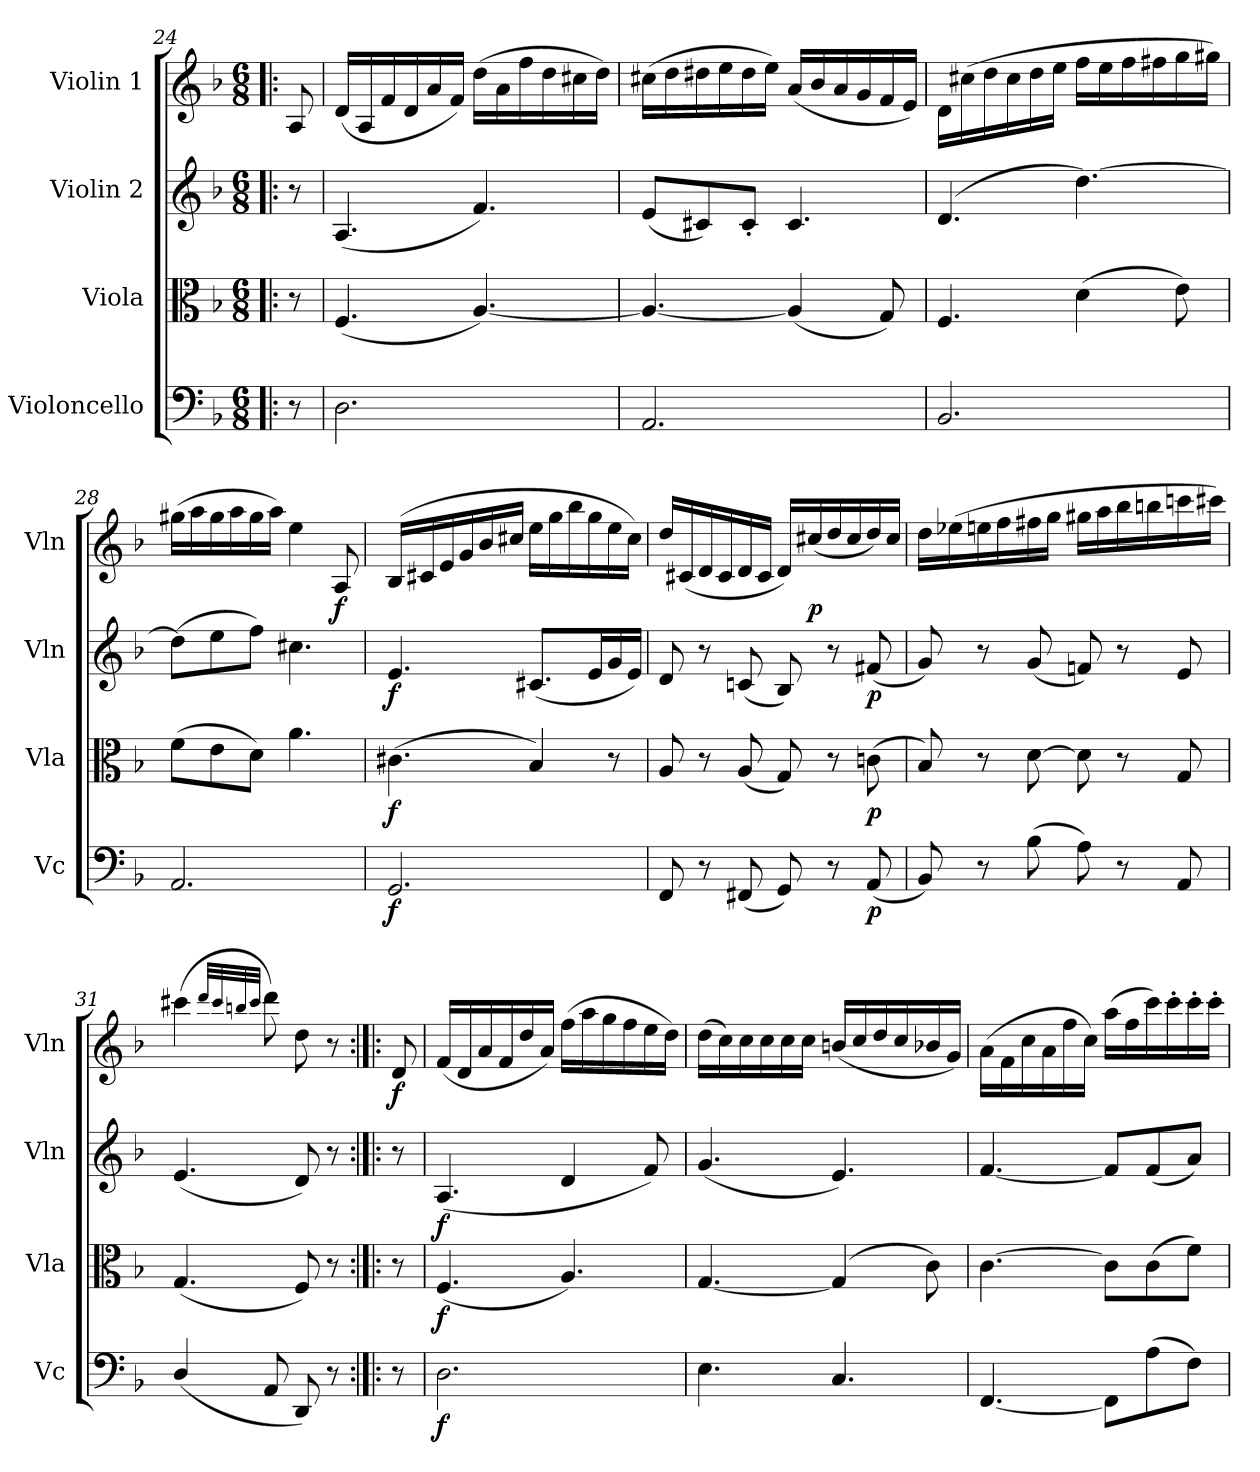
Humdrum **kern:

**kern	**dynam	**kern	**dynam	**kern	**dynam	**kern	**dynam
*part4	*part4	*part3	*part3	*part2	*part2	*part1	*part1
*staff4	*staff4	*staff3	*staff3	*staff2	*staff2	*staff1	*staff1
*I"Violoncello	*	*I"Viola	*	*I"Violin 2	*	*I"Violin 1	*
*I'Vc	*	*I'Vla	*	*I'Vln	*	*I'Vln	*
*clefF4	*	*clefC3	*	*clefG2	*	*clefG2	*
*k[b-]	*	*k[b-]	*	*k[b-]	*	*k[b-]	*
*M6/8	*	*M6/8	*	*M6/8	*	*M6/8	*
=24!|:	=24!|:	=24!|:	=24!|:	=24!|:	=24!|:	=24!|:	=24!|:
8r	.	8r	.	8r	.	8A/	.
=25	=25	=25	=25	=25	=25	=25	=25
2.D\	.	(<4.F/	.	(<4.A/	.	(<16d/LL	.
.	.	.	.	.	.	16A/	.
.	.	.	.	.	.	16f/	.
.	.	.	.	.	.	16d/	.
.	.	.	.	.	.	16a/	.
.	.	.	.	.	.	16f/JJ)	.
.	.	[4.A/)	.	4.f/)	.	(>16dd\LL	.
.	.	.	.	.	.	16a\	.
.	.	.	.	.	.	16ff\	.
.	.	.	.	.	.	16dd\	.
.	.	.	.	.	.	16cc#X\	.
.	.	.	.	.	.	16dd\JJ)	.
=26	=26	=26	=26	=26	=26	=26	=26
2.AA/	.	4.A/_	.	(<8e/L	.	(>16cc#X\LL	.
.	.	.	.	.	.	16dd\	.
.	.	.	.	8c#X/)	.	16dd#X\	.
.	.	.	.	.	.	16ee\	.
.	.	.	.	8c#'/J	.	16dd#\	.
.	.	.	.	.	.	16ee\JJ)	.
.	.	(<4A/]	.	4.c#/	.	(<16a/LL	.
.	.	.	.	.	.	16b-/	.
.	.	.	.	.	.	16a/	.
.	.	.	.	.	.	16g/	.
.	.	8G/)	.	.	.	16f/	.
.	.	.	.	.	.	16e/JJ)	.
=27	=27	=27	=27	=27	=27	=27	=27
2.BB-/	.	4.F/	.	(>4.d/	.	16d\LL	.
.	.	.	.	.	.	(>16cc#X\	.
.	.	.	.	.	.	16dd\	.
.	.	.	.	.	.	16cc#\	.
.	.	.	.	.	.	16dd\	.
.	.	.	.	.	.	16ee\JJ	.
.	.	(>4d\	.	[4.dd\)	.	16ff\LL	.
.	.	.	.	.	.	16ee\	.
.	.	.	.	.	.	16ff\	.
.	.	.	.	.	.	16ff#X\	.
.	.	8e\)	.	.	.	16gg\	.
.	.	.	.	.	.	16gg#X\JJ)	.
=28	=28	=28	=28	=28	=28	=28	=28
2.AA/	.	(>8f\L	.	(>8dd\L]	.	(>16gg#X\LL	.
.	.	.	.	.	.	16aa\	.
.	.	8e\	.	8ee\	.	16gg#\	.
.	.	.	.	.	.	16aa\	.
.	.	8d\J)	.	8ff\J)	.	16gg#\	.
.	.	.	.	.	.	16aa\JJ)	.
.	.	4.a\	.	4.cc#X\	.	4ee\	.
!	!	!	!	!	!	!	!LO:DY:b
.	.	.	.	.	.	8A/	f
=29	=29	=29	=29	=29	=29	=29	=29
!	!LO:DY:b	!	!LO:DY:b	!	!LO:DY:b	!	!
2.GG/	f	(>4.c#X\	f	4.e/	f	(>16B-/LL	.
.	.	.	.	.	.	16c#X/	.
.	.	.	.	.	.	16e/	.
.	.	.	.	.	.	16g/	.
.	.	.	.	.	.	16b-/	.
.	.	.	.	.	.	16cc#X/JJ	.
.	.	4B-/)	.	(<8.c#X/L	.	16ee\LL	.
.	.	.	.	.	.	16gg\	.
.	.	.	.	.	.	16bb-\	.
.	.	.	.	16e/L	.	16gg\	.
.	.	8r	.	16g/	.	16ee\	.
.	.	.	.	16e/JJ)	.	16cc#\JJ)	.
=30	=30	=30	=30	=30	=30	=30	=30
8FF/	.	8A/	.	8d/	.	16dd/LL	.
.	.	.	.	.	.	(<16c#X/	.
8r	.	8r	.	8r	.	16d/	.
.	.	.	.	.	.	16c#/	.
(<8FF#X/	.	(<8A/	.	(<8cn/	.	16d/	.
.	.	.	.	.	.	16c#/JJ	.
8GG/)	.	8G/)	.	8B-/)	.	16d/LL)	.
!	!	!	!	!	!	!	!LO:DY:b
.	.	.	.	.	.	(<16cc#X/	p
8r	.	8r	.	8r	.	16dd/	.
.	.	.	.	.	.	16cc#/	.
!	!LO:DY:b	!	!LO:DY:b	!	!LO:DY:b	!	!
(<8AA/	p	(<8cn\	p	(<8f#X/	p	16dd/)	.
.	.	.	.	.	.	16cc#/JJ	.
=31	=31	=31	=31	=31	=31	=31	=31
8BB-/)	.	8B-/)	.	8g/)	.	16dd\LL	.
.	.	.	.	.	.	(>16ee-X\	.
8r	.	8r	.	8r	.	16een\	.
.	.	.	.	.	.	16ff\	.
(>8B-\	.	[8d\	.	(<8g/	.	16ff#X\	.
.	.	.	.	.	.	16gg\JJ	.
8A\)	.	8d\]	.	8fn/)	.	16gg#X\LL	.
.	.	.	.	.	.	16aa\	.
8r	.	8r	.	8r	.	16bb-\	.
.	.	.	.	.	.	16bbn\	.
8AA/	.	8G/	.	8e/	.	16cccn\	.
.	.	.	.	.	.	16ccc#X\JJ)	.
=31X11	=31X11	=31X11	=31X11	=31X11	=31X11	=31X11	=31X11
(<4D/	.	(<4.G/	.	(<4.e/	.	(>4ccc#X\	.
.	.	.	.	.	.	32qddd/LLL	.
.	.	.	.	.	.	32qccc#/	.
.	.	.	.	.	.	32qbbn/	.
.	.	.	.	.	.	32qccc#/JJJ	.
8AA/	.	.	.	.	.	8ddd\)	.
8DD/)	.	8F/)	.	8d/)	.	8dd\	.
8r	.	8r	.	8r	.	8r	.
=32:|!|:	=32:|!|:	=32:|!|:	=32:|!|:	=32:|!|:	=32:|!|:	=32:|!|:	=32:|!|:
!	!	!	!	!	!	!	!LO:DY:b
8r	.	8r	.	8r	.	8d/	f
=33	=33	=33	=33	=33	=33	=33	=33
!	!LO:DY:b	!	!LO:DY:b	!	!LO:DY:b	!	!
2.D\	f	(<4.F/	f	(<4.A/	f	(<16f/LL	.
.	.	.	.	.	.	16d/	.
.	.	.	.	.	.	16a/	.
.	.	.	.	.	.	16f/	.
.	.	.	.	.	.	16dd/	.
.	.	.	.	.	.	16a/JJ)	.
.	.	4.A/)	.	4d/	.	(>16ff\LL	.
.	.	.	.	.	.	16aa\	.
.	.	.	.	.	.	16gg\	.
.	.	.	.	.	.	16ff\	.
.	.	.	.	8f/)	.	16ee\	.
.	.	.	.	.	.	16dd\JJ)	.
=34	=34	=34	=34	=34	=34	=34	=34
4.E\	.	[4.G/	.	(<4.g/	.	(>16dd\LL	.
.	.	.	.	.	.	16cc\)	.
.	.	.	.	.	.	16cc\	.
.	.	.	.	.	.	16cc\	.
.	.	.	.	.	.	16cc\	.
.	.	.	.	.	.	16cc\JJ	.
4.C/	.	(>4G/]	.	4.e/)	.	(<16bn/LL	.
.	.	.	.	.	.	16cc/	.
.	.	.	.	.	.	16dd/	.
.	.	.	.	.	.	16cc/	.
.	.	8c\)	.	.	.	16b-X/	.
.	.	.	.	.	.	16g/JJ)	.
=35	=35	=35	=35	=35	=35	=35	=35
[4.FF/	.	[4.c\	.	[4.f/	.	(>16a\LL	.
.	.	.	.	.	.	16f\	.
.	.	.	.	.	.	16cc\	.
.	.	.	.	.	.	16a\	.
.	.	.	.	.	.	16ff\	.
.	.	.	.	.	.	16cc\JJ)	.
8FF\L]	.	8c\L]	.	8f/L]	.	(>16aa\LL	.
.	.	.	.	.	.	16ff\	.
(>8A\	.	(>8c\	.	(<8f/	.	16ccc\)	.
.	.	.	.	.	.	16ccc'\	.
8F\J)	.	8f\J)	.	8a/J)	.	16ccc'\	.
.	.	.	.	.	.	16ccc'\JJ	.
=	=	=	=	=	=	=	=
*-	*-	*-	*-	*-	*-	*-	*-
